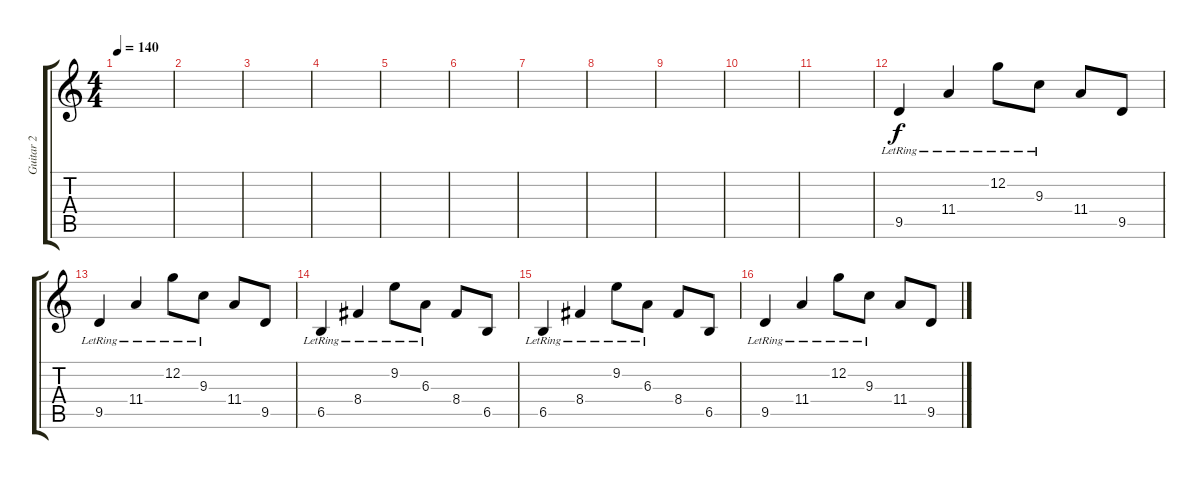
\track ("Guitar 2" "Guitar 2") {instrument distortionguitar}
\staff {score tabs}
\tuning (C4 G3 Eb3 Bb2 F2 C2) {hide}
\ts (4 4)
\tempo 140
\clef g2
\ks c
|
|
|
|
|
|
|
|
|
|
|
9.5{lr}.4 11.4{lr}.4 12.2{lr}.8 9.3{lr}.8 11.4.8 9.5.8 |
9.5{lr}.4 11.4{lr}.4 12.2{lr}.8 9.3{lr}.8 11.4.8 9.5.8 |
6.5{lr}.4 8.4{lr}.4 9.2{lr}.8 6.3{lr}.8 8.4.8 6.5.8 |
6.5{lr}.4 8.4{lr}.4 9.2{lr}.8 6.3{lr}.8 8.4.8 6.5.8 |
9.5{lr}.4 11.4{lr}.4 12.2{lr}.8 9.3{lr}.8 11.4.8 9.5.8
